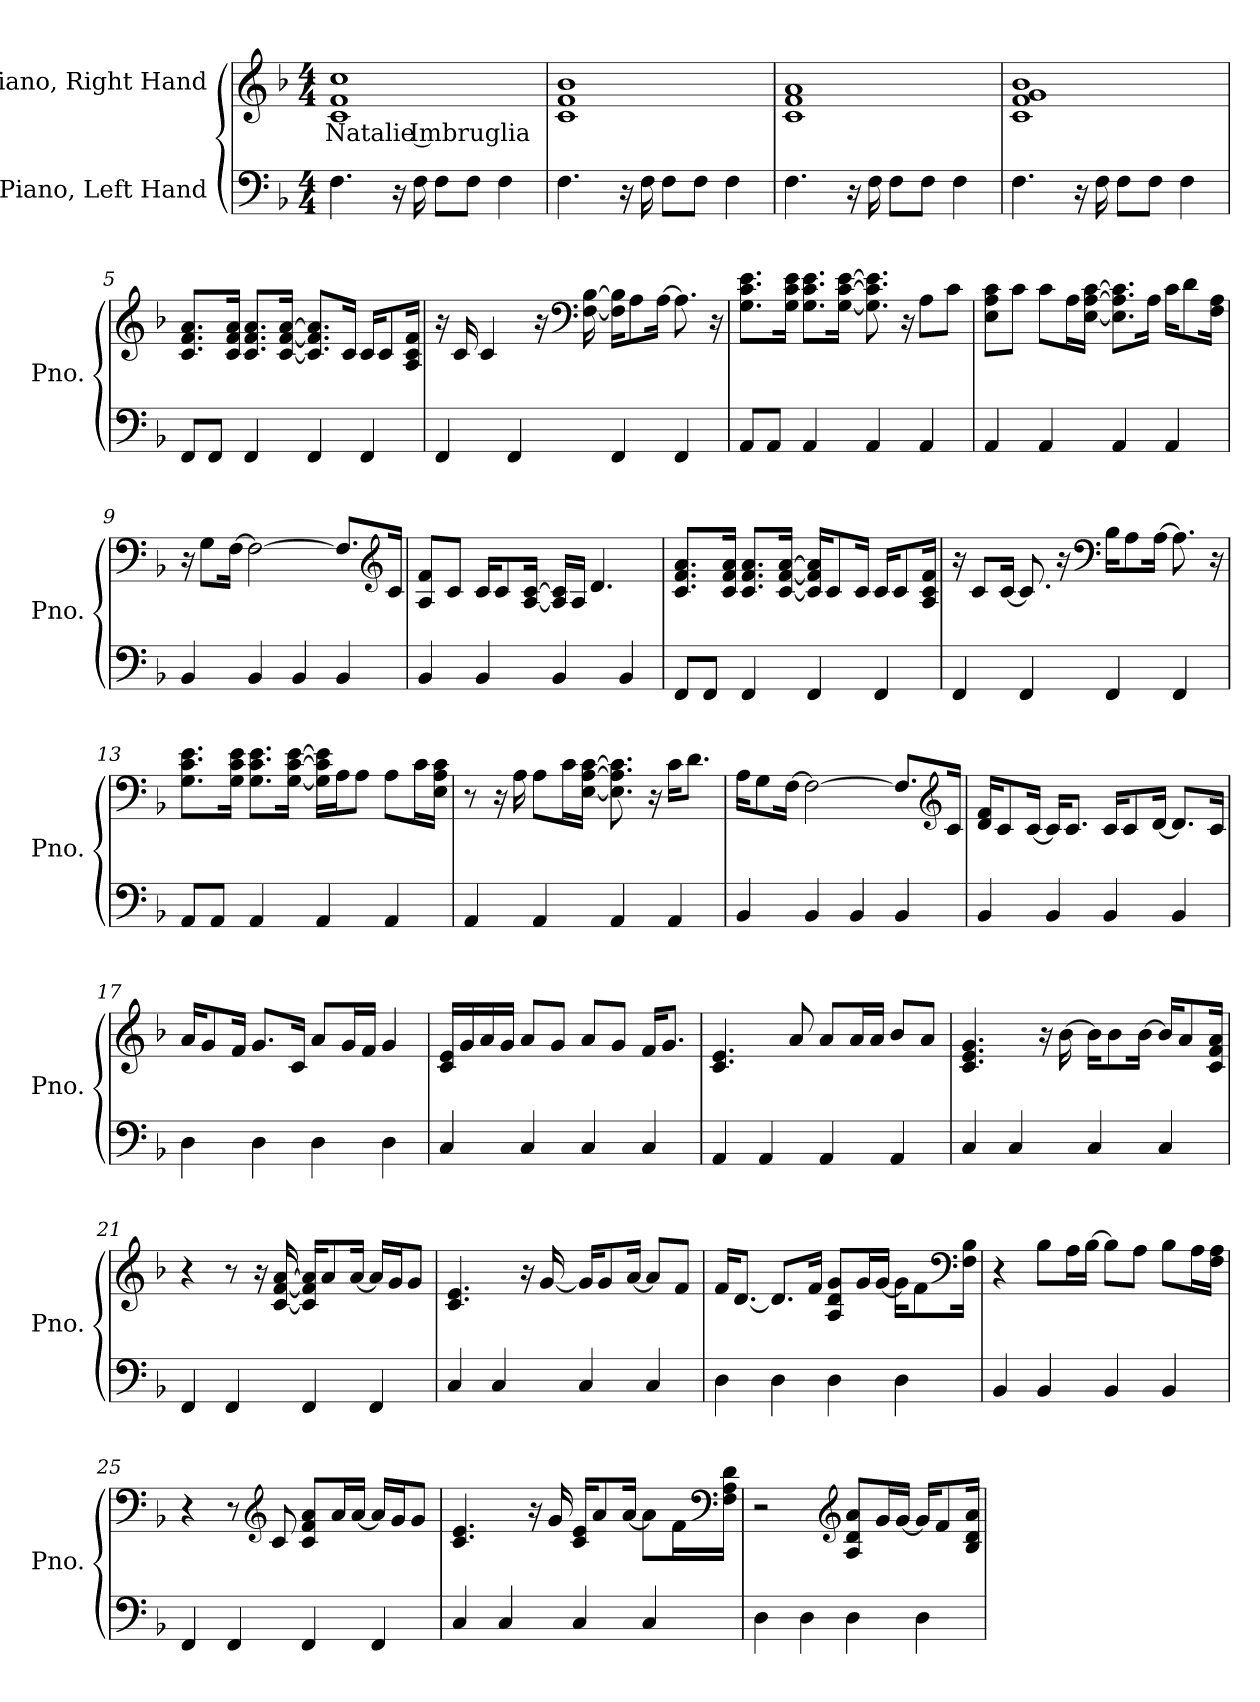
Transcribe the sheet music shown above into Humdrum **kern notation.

**kern	**kern	**text
*part2	*part1	*part1
*staff2	*staff1	*staff1
*I"Piano, Left Hand	*I"Piano, Right Hand	*
*I'Pno.	*I'Pno.	*
*clefF4	*clefG2	*
*k[b-]	*k[b-]	*
*M4/4	*M4/4	*
*MM90	*MM90	*
=1	=1	=1
!	!	!LO:LY:b
4.F\	1c 1f 1cc	Natalie Imbruglia
16r	.	.
16F\	.	.
8F\L	.	.
8F\J	.	.
4F\	.	.
=2	=2	=2
4.F\	1c 1f 1b-	.
16r	.	.
16F\	.	.
8F\L	.	.
8F\J	.	.
4F\	.	.
=3	=3	=3
4.F\	1c 1f 1a	.
16r	.	.
16F\	.	.
8F\L	.	.
8F\J	.	.
4F\	.	.
=4	=4	=4
4.F\	1c 1f 1g 1b-	.
16r	.	.
16F\	.	.
8F\L	.	.
8F\J	.	.
4F\	.	.
!!LO:LB:g=z
=5	=5	=5
8FF/L	8.c/ 8.f/ 8.a/L	.
8FF/J	.	.
.	16c/ 16f/ 16a/Jk	.
4FF/	8.c/ 8.f/ 8.a/L	.
.	[16c/ [16f/ [16a/Jk	.
4FF/	8.c/] 8.f/] 8.a/]L	.
.	16c/Jk	.
4FF/	16c/KL	.
.	8c/	.
.	16A/ 16c/ 16f/Jk	.
=6	=6	=6
4FF/	16r	.
.	16c/	.
.	4c/	.
4FF/	.	.
.	16r	.
*	*clefF4	*
.	[16F\ [16B-\	.
4FF/	16F\] 16B-\]KL	.
.	8A\	.
.	[16A\Jk	.
4FF/	8.A\]	.
.	16r	.
=7	=7	=7
8AA/L	8.G\ 8.c\ 8.e\L	.
8AA/J	.	.
.	16G\ 16c\ 16e\Jk	.
4AA/	8.G\ 8.c\ 8.e\L	.
.	[16G\ [16c\ [16e\Jk	.
4AA/	8.G\] 8.c\] 8.e\]	.
.	16r	.
4AA/	8A\L	.
.	8c\J	.
!!LO:LB:g=z
=8	=8	=8
4AA/	8E\ 8A\ 8c\L	.
.	8c\J	.
4AA/	8c\L	.
.	16A\L	.
.	[16E\ [16A\ [16c\JJ	.
4AA/	8.E\] 8.A\] 8.c\]L	.
.	16A\Jk	.
4AA/	16c\KL	.
.	8d\	.
.	16F\ 16A\Jk	.
=9	=9	=9
4BB-/	16r	.
.	8G\L	.
.	[16F\Jk	.
4BB-/	2F\_	.
4BB-/	.	.
4BB-/	8.F/L]	.
*	*clefG2	*
.	16c/Jk	.
=10	=10	=10
4BB-/	8A/ 8f/L	.
.	8c/J	.
4BB-/	16c/KL	.
.	8c/	.
.	[16A/ [16c/Jk	.
4BB-/	16A/] 16c/]LL	.
.	16A/JJ	.
.	4.d/	.
4BB-/	.	.
!!LO:LB:g=z
=11	=11	=11
8FF/L	8.c/ 8.f/ 8.a/L	.
8FF/J	.	.
.	16c/ 16f/ 16a/Jk	.
4FF/	8.c/ 8.f/ 8.a/L	.
.	[16c/ [16f/ [16a/Jk	.
4FF/	16c/] 16f/] 16a/]KL	.
.	8c/	.
.	16c/Jk	.
4FF/	16c/KL	.
.	8c/	.
.	16A/ 16c/ 16f/Jk	.
=12	=12	=12
4FF/	16r	.
.	8c/L	.
.	[16c/Jk	.
4FF/	8.c/]	.
.	16r	.
*	*clefF4	*
4FF/	16B-\KL	.
.	8A\	.
.	[16A\Jk	.
4FF/	8.A\]	.
.	16r	.
=13	=13	=13
8AA/L	8.G\ 8.c\ 8.e\L	.
8AA/J	.	.
.	16G\ 16c\ 16e\Jk	.
4AA/	8.G\ 8.c\ 8.e\L	.
.	[16G\ [16c\ [16e\Jk	.
4AA/	16G\] 16c\] 16e\]LL	.
.	16A\J	.
.	8A\J	.
4AA/	8A\L	.
.	16c\L	.
.	16E\ 16A\ 16c\JJ	.
!!LO:LB:g=z
=14	=14	=14
4AA/	8r	.
.	16r	.
.	16A\	.
4AA/	8A\L	.
.	16c\L	.
.	[16E\ [16A\ [16c\JJ	.
4AA/	8.E\] 8.A\] 8.c\]	.
.	16r	.
4AA/	16c\KL	.
.	8.d\J	.
=15	=15	=15
4BB-/	16A\KL	.
.	8G\	.
.	[16F\Jk	.
4BB-/	2F\_	.
4BB-/	.	.
4BB-/	8.F/L]	.
*	*clefG2	*
.	16c/Jk	.
=16	=16	=16
4BB-/	16d/ 16f/KL	.
.	8c/	.
.	[16c/Jk	.
4BB-/	16c/KL]	.
.	8.c/J	.
4BB-/	16c/KL	.
.	8c/	.
.	[16d/Jk	.
4BB-/	8.d/L]	.
.	16c/Jk	.
!!LO:LB:g=z
=17	=17	=17
4D\	16a/KL	.
.	8g/	.
.	16f/Jk	.
4D\	8.g/L	.
.	16c/Jk	.
4D\	8a/L	.
.	16g/L	.
.	16f/JJ	.
4D\	4g/	.
=18	=18	=18
4C/	16c/ 16e/LL	.
.	16g/	.
.	16a/	.
.	16g/JJ	.
4C/	8a/L	.
.	8g/J	.
4C/	8a/L	.
.	8g/J	.
4C/	16f/KL	.
.	8.g/J	.
=19	=19	=19
4AA/	4.c/ 4.e/	.
4AA/	.	.
.	8a/	.
4AA/	8a/L	.
.	16a/L	.
.	16a/JJ	.
4AA/	8b-/L	.
.	8a/J	.
=20	=20	=20
4C/	4.c/ 4.e/ 4.g/	.
4C/	.	.
.	16r	.
.	[16b-\	.
4C/	16b-\KL]	.
.	8b-\	.
.	[16b-\Jk	.
4C/	16b-/KL]	.
.	8a/	.
.	16c/ 16f/ 16a/Jk	.
!!LO:PB:g=z
=21	=21	=21
4FF/	4r	.
4FF/	8r	.
.	16r	.
.	[16c/ [16f/ [16a/	.
4FF/	16c/] 16f/] 16a/]KL	.
.	8a/	.
.	[16a/Jk	.
4FF/	16a/LL]	.
.	16g/J	.
.	8g/J	.
=22	=22	=22
4C/	4.c/ 4.e/	.
4C/	.	.
.	16r	.
.	[16g/	.
4C/	16g/KL]	.
.	8g/	.
.	[16a/Jk	.
4C/	8a/L]	.
.	8f/J	.
=23	=23	=23
4D\	16f/KL	.
.	[8.d/J	.
4D\	8.d/L]	.
.	16f/Jk	.
4D\	8A/ 8d/ 8g/L	.
.	16g/L	.
.	[16g/JJ	.
4D\	16g\KL]	.
.	8f\	.
*	*clefF4	*
.	16F\ 16B-\Jk	.
=24	=24	=24
4BB-/	4r	.
4BB-/	8B-\L	.
.	16A\L	.
.	[16B-\JJ	.
4BB-/	8B-\L]	.
.	8A\J	.
4BB-/	8B-\L	.
.	16A\L	.
.	16F\ 16A\JJ	.
!!LO:LB:g=z
=25	=25	=25
4FF/	4r	.
4FF/	8r	.
*	*clefG2	*
.	8c/	.
4FF/	8c/ 8f/ 8a/L	.
.	16a/L	.
.	[16a/JJ	.
4FF/	16a/LL]	.
.	16g/J	.
.	8g/J	.
=26	=26	=26
4C/	4.c/ 4.e/	.
4C/	.	.
.	16r	.
.	16g/	.
4C/	16c/ 16e/KL	.
.	8a/	.
.	[16a/Jk	.
4C/	8a\L]	.
.	16f\L	.
*	*clefF4	*
.	16F\ 16A\ 16d\JJ	.
=27	=27	=27
4D\	2r	.
4D\	.	.
*	*clefG2	*
4D\	8A/ 8d/ 8a/L	.
.	16g/L	.
.	[16g/JJ	.
4D\	16g/KL]	.
.	8f/	.
.	16B-/ 16d/ 16a/Jk	.
=	=	=
*-	*-	*-
